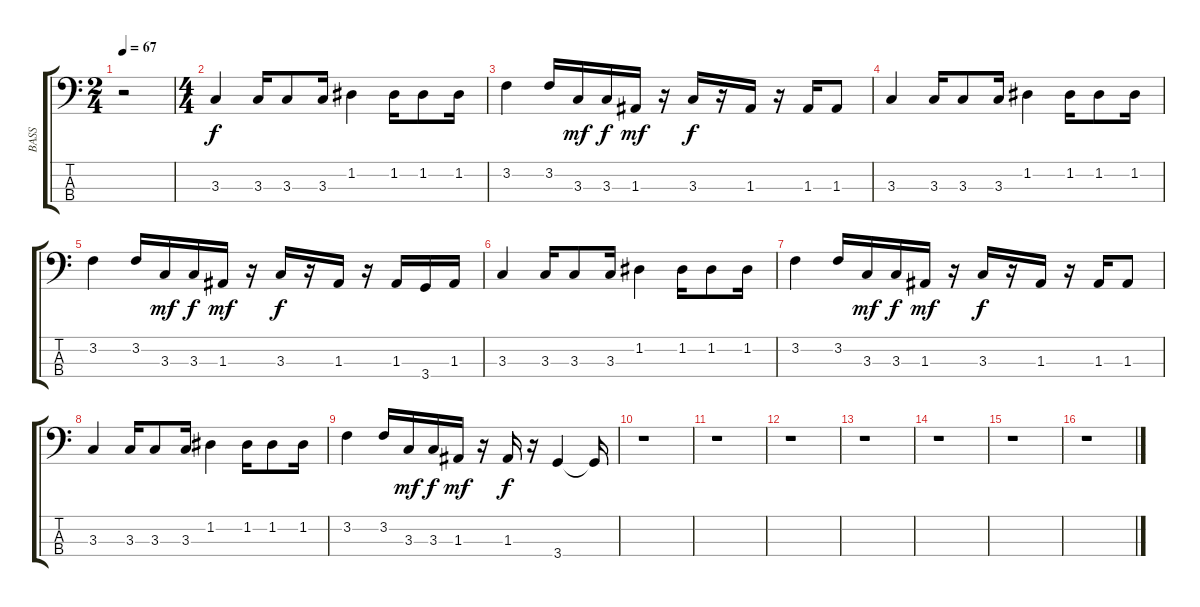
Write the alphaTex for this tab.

\track ("BASS" "BASS") {instrument electricbassfinger}
\staff {score tabs}
\tuning (G2 D2 A1 E1) {hide}
\ts (2 4)
\tempo 67
\clef f4
\ks c
r.2{dy f instrument electricbassfinger} |
\ts (4 4)
3.3.4{volume 16 balance 8 instrument electricbassfinger} 3.3.16 3.3.8 3.3.16 1.2.4 1.2.16 1.2.8 1.2.16 |
3.2.4 3.2.16 3.3.16{dy mf} 3.3.16{dy f} 1.3.16{dy mf} r.16 3.3.16{dy f} r.16 1.3.16 r.16 1.3.16 1.3.8 |
3.3.4 3.3.16 3.3.8 3.3.16 1.2.4 1.2.16 1.2.8 1.2.16 |
3.2.4 3.2.16 3.3.16{dy mf} 3.3.16{dy f} 1.3.16{dy mf} r.16 3.3.16{dy f} r.16 1.3.16 r.16 1.3.16 3.4.16 1.3.16 |
3.3.4 3.3.16 3.3.8 3.3.16 1.2.4 1.2.16 1.2.8 1.2.16 |
3.2.4 3.2.16 3.3.16{dy mf} 3.3.16{dy f} 1.3.16{dy mf} r.16 3.3.16{dy f} r.16 1.3.16 r.16 1.3.16 1.3.8 |
3.3.4 3.3.16 3.3.8 3.3.16 1.2.4 1.2.16 1.2.8 1.2.16 |
3.2.4 3.2.16 3.3.16{dy mf} 3.3.16{dy f} 1.3.16{dy mf} r.16 1.3.16{dy f} r.16 3.4.4 3.4{t}.16 |
r.1 |
r.1 |
r.1 |
r.1 |
r.1 |
r.1 |
r.1
